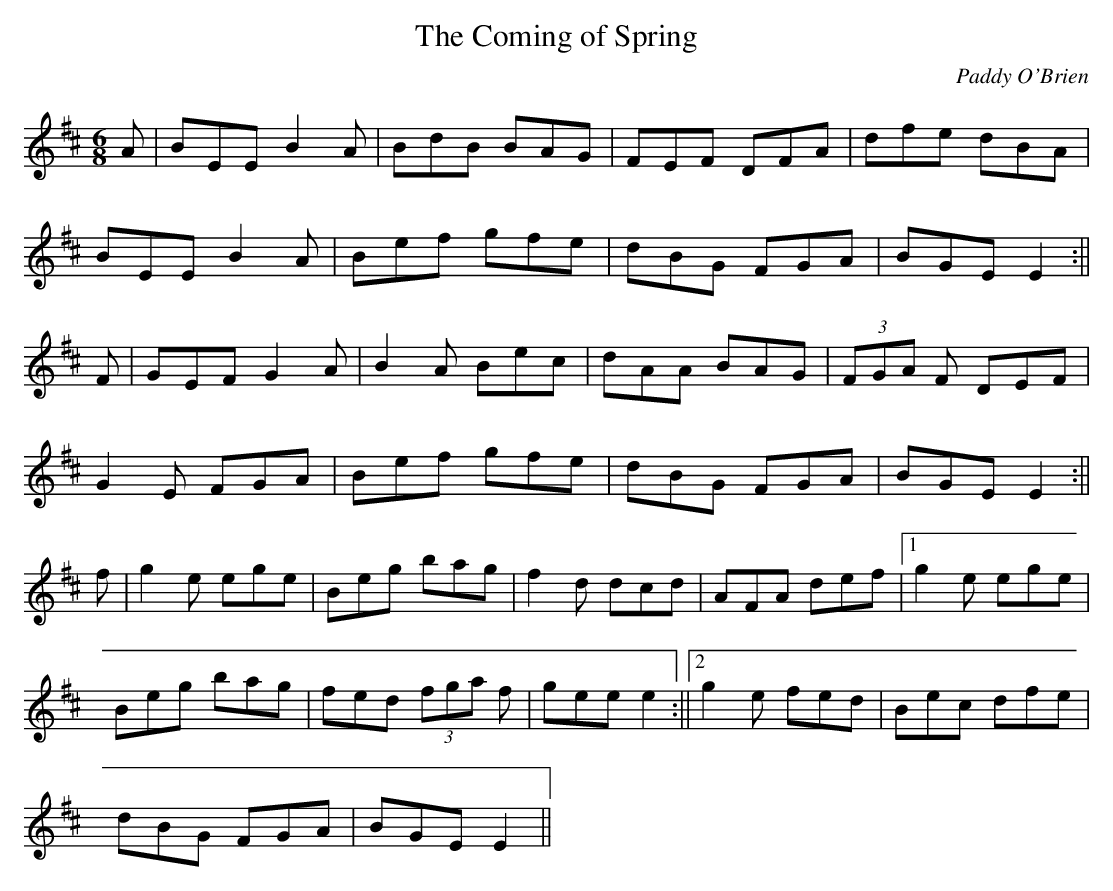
X:1
T:The Coming of Spring
M:6/8
L:1/8
C:Paddy O'Brien
K:D
A | BEE B2 A | BdB BAG | FEF DFA | dfe dBA |
BEE B2 A | Bef gfe | dBG FGA | BGE E2 :||
F | GEF G2 A | B2 A Bec | dAA BAG | (3FGA F DEF |
G2 E FGA | Bef gfe | dBG FGA | BGE E2:||
f | g2 e ege | Beg bag | f2 d dcd | AFA def |1 g2 e ege |
Beg bag | fed (3fga f | gee e2:||2 g2 e fed | Bec dfe |
dBG FGA | BGE E2||
